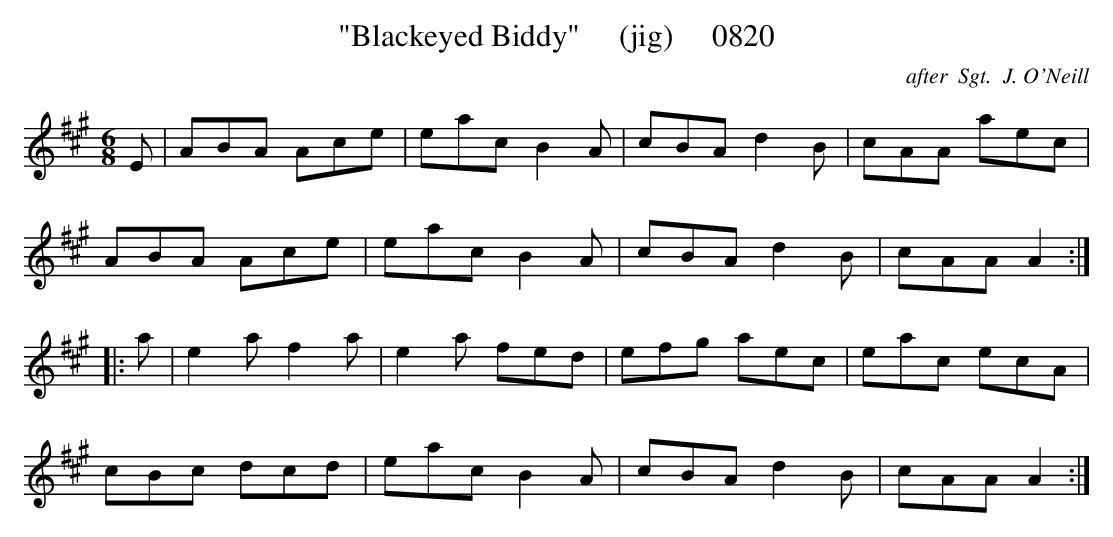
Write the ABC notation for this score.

X:1
T:"Blackeyed Biddy"     (jig)     0820
C:after  Sgt.  J. O'Neill
BRENNAN July 2003 (HTTP://WWW.SOSYOURMOM.COM)
M:6/8
L:1/8
K:A
E|ABA Ace|eac B2A|cBA d2B|cAA aec|
ABA Ace|eac B2A|cBA d2B|cAA A2:|
|:a|e2a f2a|e2a fed|efg aec|eac ecA|
cBc dcd|eac B2A|cBA d2B|cAA A2:|
